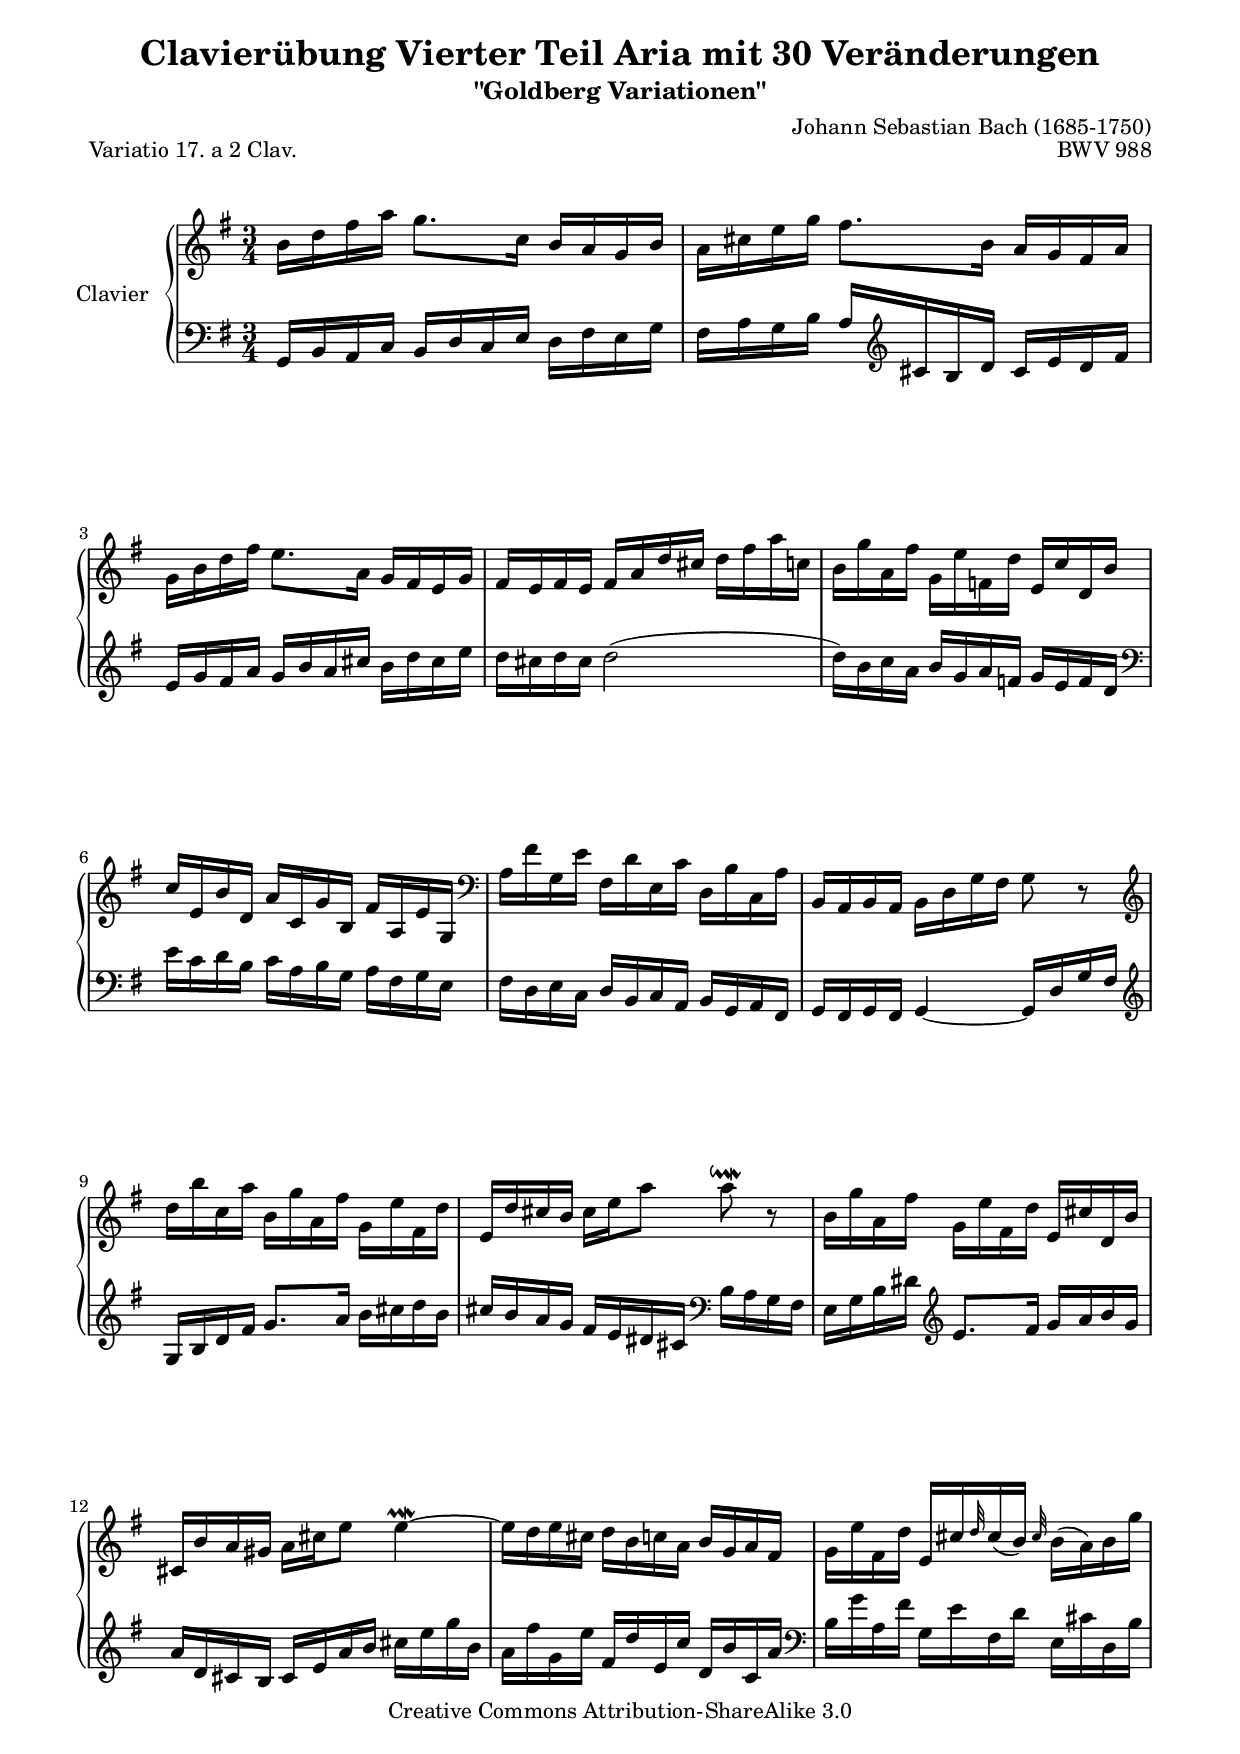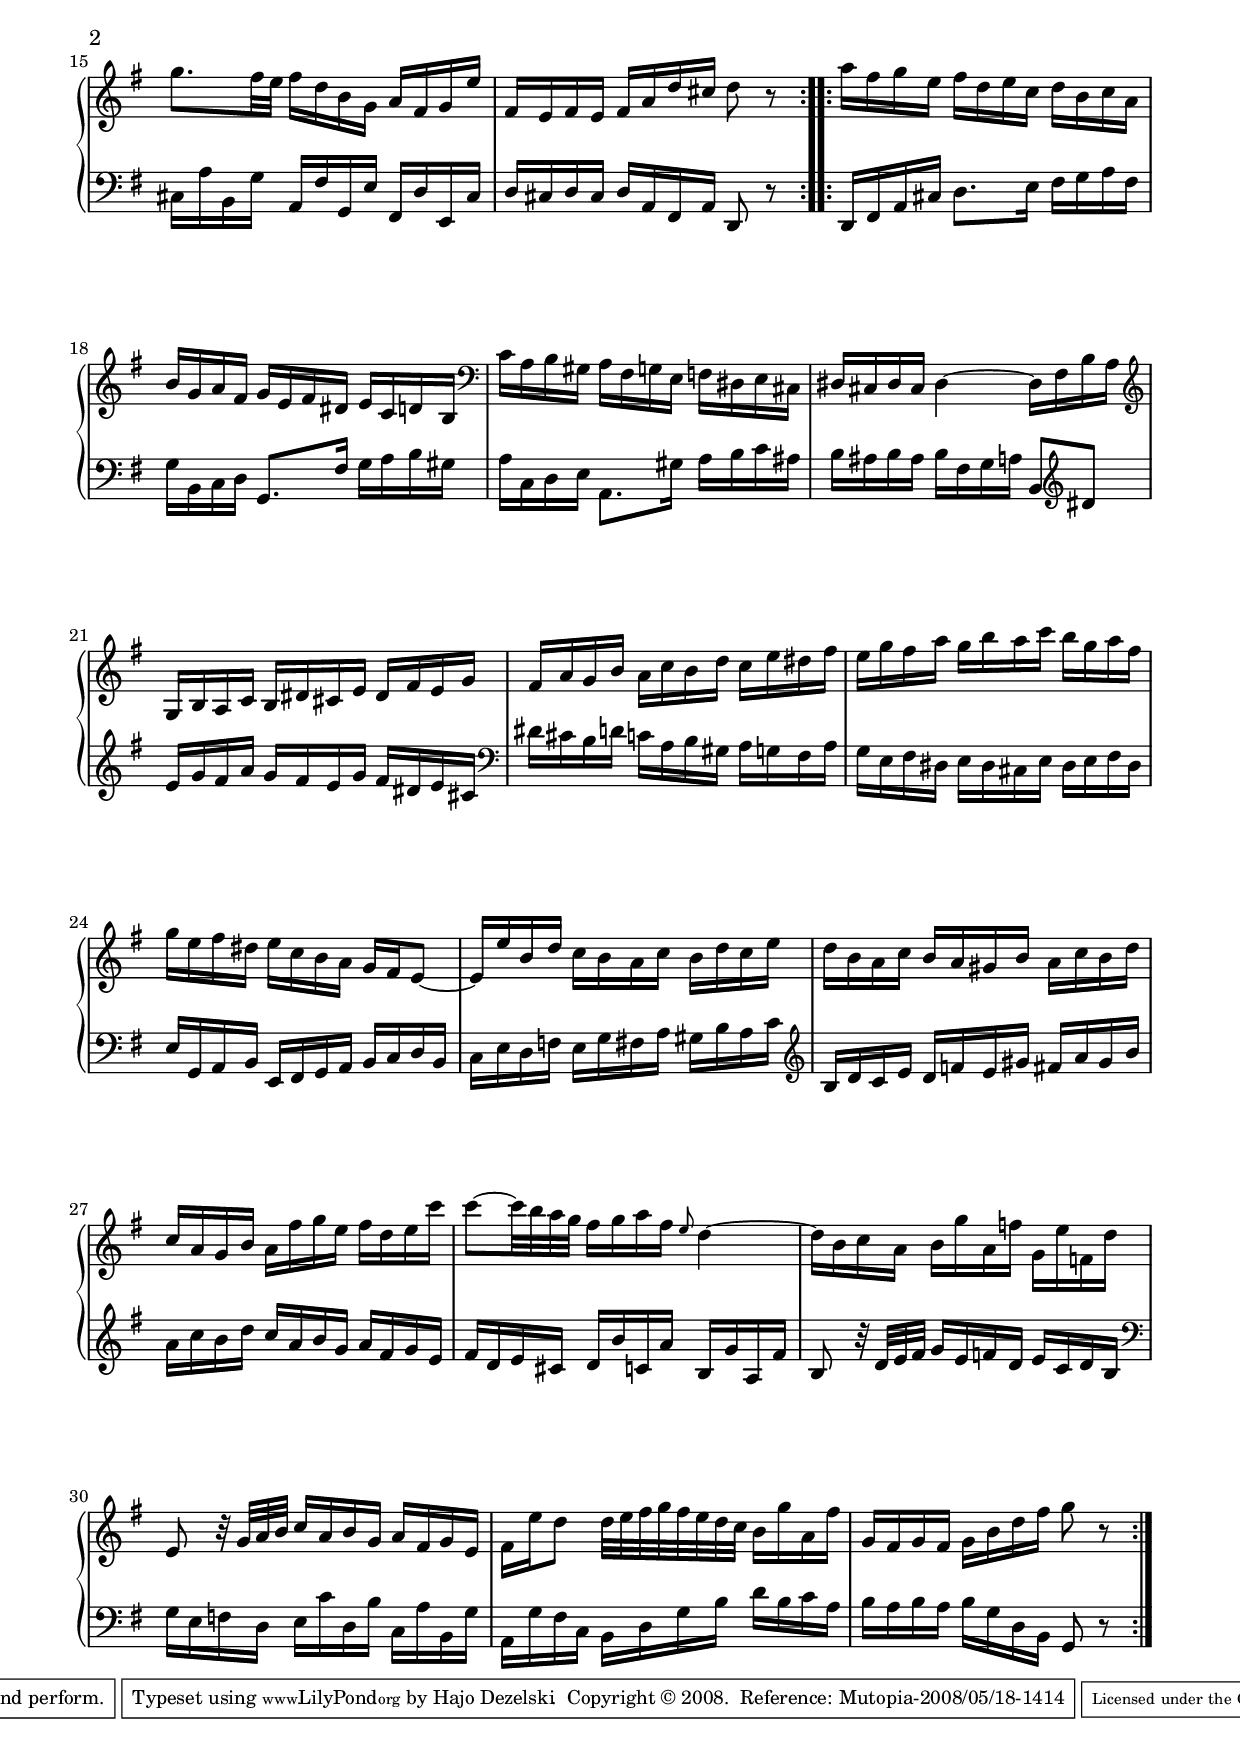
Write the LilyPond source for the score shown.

\version "2.11.44"

\paper {
    page-top-space = #0.0
    %indent = 0.0
    line-width = 18.0\cm
    ragged-bottom = ##f
    ragged-last-bottom = ##f
}

% #(set-default-paper-size "a4")

#(set-global-staff-size 19)

\header {
        title = "Clavierübung Vierter Teil Aria mit 30 Veränderungen"
        subtitle = "\"Goldberg Variationen\""
        piece = "Variatio 17. a 2 Clav."
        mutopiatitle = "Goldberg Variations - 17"
        composer = "Johann Sebastian Bach (1685-1750)"
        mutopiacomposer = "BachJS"
        opus = "BWV 988"
        date = "1741"
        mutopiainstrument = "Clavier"
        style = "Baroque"
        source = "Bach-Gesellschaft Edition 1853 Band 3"
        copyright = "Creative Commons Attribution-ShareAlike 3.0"
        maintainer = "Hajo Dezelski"
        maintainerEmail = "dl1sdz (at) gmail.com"
	
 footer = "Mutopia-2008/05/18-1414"
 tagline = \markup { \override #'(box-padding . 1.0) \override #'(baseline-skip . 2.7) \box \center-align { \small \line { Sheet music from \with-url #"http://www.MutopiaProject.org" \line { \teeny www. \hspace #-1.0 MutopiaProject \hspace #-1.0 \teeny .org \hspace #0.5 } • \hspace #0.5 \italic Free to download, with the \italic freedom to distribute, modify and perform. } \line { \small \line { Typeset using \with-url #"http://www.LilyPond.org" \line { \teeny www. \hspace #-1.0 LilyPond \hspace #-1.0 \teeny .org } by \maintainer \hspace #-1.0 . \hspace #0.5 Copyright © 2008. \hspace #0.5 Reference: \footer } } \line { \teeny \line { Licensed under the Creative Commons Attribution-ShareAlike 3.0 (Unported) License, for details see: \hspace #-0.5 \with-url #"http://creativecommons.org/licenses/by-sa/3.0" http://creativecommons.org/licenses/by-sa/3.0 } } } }
}


soprano =   \relative b' {
    \repeat volta 2 { %begin repeated section
        b16 [ d fis a ] g8. [ c,16 ] b [ a g b ] | % 1
        a16 [ cis e g ] fis8. [ b,16 ] a [ g fis a ] | % 2
        g16 [ b d fis ] e8. [ a,16 ] g [ fis e g ] | % 3
        fis16 [ e fis e ] fis [ a d cis ] d [ fis a c, ] | % 4
        b16 [ g' a, fis' ] g, [ e' f, d' ] e, [ c' d, b' ] | % 5
        c16 [ e, b' d, ] a' [ c, g' b, ] fis' [ a, e' g, ] \clef "bass" | % 6
        a16 [ fis' g, e' ] fis, [ d' e, c' ] d, [ b' c, a' ] | % 7
        b,16 [ a b a ] b [ d g fis ] g8 r8 \clef "treble" | % 8
        d''16 [ b' c, a' ] b, [ g' a, fis' ] g, [ e' fis, d' ] | % 9
        e,16 [ d' cis b ] cis [ e a8 ] a8 \downmordent r8 | % 10
        b,16 [ g' a, fis' ] g, [ e' fis, d' ] e, [ cis' d, b' ] | % 11
        cis,16 [ b' a gis ] a [ cis e8 ] e4 \prallmordent ~  | % 12
        e16 [ d e cis ] d [ b c a ] b [ g a fis ] | % 13
        g16 [ e' fis, d' ] e, [ cis' \grace d32 cis16 ( b )] \grace cis32 b16 [ ( a ) b  g' ] | % 14
        g8. [ fis32 e ] fis16 [ d b g ] a [ fis g e' ] | % 15
        fis,16 [ e fis e ] fis [ a d cis ] d8 r8 | % 16
    } %end of repeated section
  
    \repeat volta 2 { %begin repeated section
        a'16 [ fis g e ] fis [ d e c ] d [ b c a ] | % 17
        b16 [ g a fis ] g [ e fis dis ] e [ c d b ] \clef "bass" | % 18
        c16 [ a b gis ] a [ fis g e ] f [ dis e cis ] | % 19
        dis16 [ cis dis cis ] dis4 ~ dis16 [ fis b a ] \clef "treble" | % 20
        g16 [ b a c ] b [ dis cis e ] dis [ fis e g ] | % 21
        fis16 [ a g b ] a [ c b d ] c [ e dis fis ] | % 22
        e16 [ g fis a ] g [ b a c ] b [ g a fis ] | % 23
        g16 [ e fis dis ] e [ c b a ] g [ fis e8 ~ ] | % 24
        e16 [ e' b d ] c [ b a c ] b [ d c e ] | % 25
        d16 [ b a c ] b [ a gis b ] a [ c b d ] | % 26
        c16 [ a g b ] a [ fis' g e ] fis [ d e c' ] | % 27
        c8 ~ [ c32 b a g ] fis16 [ g a fis ] \grace e8 d4 ~ | % 28
        d16 [ b c a ] b [ g' a, f' ] g, [ e' f, d' ] | % 29
        e,8 r32 g32 [ a b ] c16 [ a b g ] a [ fis g e  ] | % 30
        fis16 [ e' ~ d8 ] d32 [ e fis g fis e d c ] b16 [ g'16 a,16 fis'16 ] | % 31
        g,16 [ fis g fis ] g [ b d fis ] g8 r8 | % 32
    } %end repeated section
}

%%
%% Bass Clef
%% 

bass = \relative g, {
	\repeat volta 2 { %begin repeated section
        g16 [ b a c ] b [ d c e ] d [ fis e g ] | % 1
        fis16 [ a g b ] a [ \clef "treble" cis b d ] cis [ e d fis ] | % 2
        e16 [ g fis a ] g [ b a cis ] b [ d cis e ] | % 3
        d16 [ cis d cis ] d2 ( | % 4
        d16 ) [ b c a ] b [ g a f ] g [ e f d ] \clef "bass" | % 5
        e16 [ c d b ] c [ a b g ] a [ fis g e ] | % 6
        fis16 [ d e c ] d [ b c a ] b [ g a fis ] | % 7
        g16 [ fis g fis ] g4 ~ g16 [ d' g fis ] \clef "treble"  | % 8
        g16 [ b d fis ] g8. [ a16 ] b [ cis d b ] | % 9
        cis16 [ b a g ] fis [ e dis cis ] \clef "bass" b [ a g fis ] | % 10
        e16 [ g b dis ] \clef "treble" e8. [ fis16 ] g [ a b g ] | % 11
        a16 [ d, cis b ] cis [ e a b ] cis [ e g b, ] | % 12
        a16 [ fis' g, e' ] fis, [ d' e, c' ] d, [ b' c, a' ] \clef "bass" | % 13
        b,16 [ g' a, fis' ] g, [ e' fis, d' ] e, [ cis' d, b' ] | % 14
        cis,16 [ a' b, g' ] a, [ fis' g, e' ] fis, [ d' e, cis' ] | % 15
        d16 [ cis d cis ] d [ a fis a ] d,8 r8 | % 16
    } %end of repeated section
  
    \repeat volta 2 { %begin repeated section
        d16 [ fis a cis ] d8. [ e16 ] fis [ g a fis ] | % 17
        g16 [ b, c d ] g,8. [ fis'16 ] g [ a b gis ] | % 18
        a16 [ c, d e ] a,8. [ gis'16 ] a [ b c ais ] | % 19
        b16 [ ais b ais ] b [ fis g a ] b,8 [ \clef "treble" dis'8 ] | % 20
        e16 [ g fis a ] g [ fis e g ] fis [ dis e cis ] \clef "bass" | % 21
        dis16 [ cis b d ] c [ a b gis ] a [ g fis a ] | % 22
        g16 [ e fis dis ] e [ dis cis e ] dis [ e fis dis ] | % 23
        e16 [ g, a b ] e, [ fis g a ] b [ c d b ] | % 24
        c16 [ e d f ] e [ g fis a ] gis [ b a c ] \clef "treble" | % 25
        b16 [ d c e ] d [ f e gis ] fis [ a gis b ] | % 26
        a16 [ c b d ] c [ a b g ] a [ fis g e ] | % 27
        fis16 [ d e cis ] d [ b' c, a' ] b, [ g' a, fis' ] | % 28
        b,8 r32 d32 [ e fis ] g16 [ e f d ] e [ c d b ] \clef "bass" | % 29
        g16 [ e f d ] e [ c' d, b' ] c, [ a' b, g' ] | % 30
        a,16 [ g' fis c ] b [ d g b ] d [ b c a ] | % 31
        b16 [ a b a ] b [ g d b ] g8 r8 | % 32
  
    } %end repeated section
}

%% Merge score - Piano staff

\score {
    \context PianoStaff <<
        \set PianoStaff.instrumentName = "Clavier  "
        \set PianoStaff.midiInstrument = "harpsichord"
        \new Staff = "upper" { \clef treble \key g \major \time 3/4 \soprano  }
        \new Staff = "lower"  { \clef bass \key g \major \time 3/4 \bass }
    >>
    \layout{  }
    \midi { }

}
